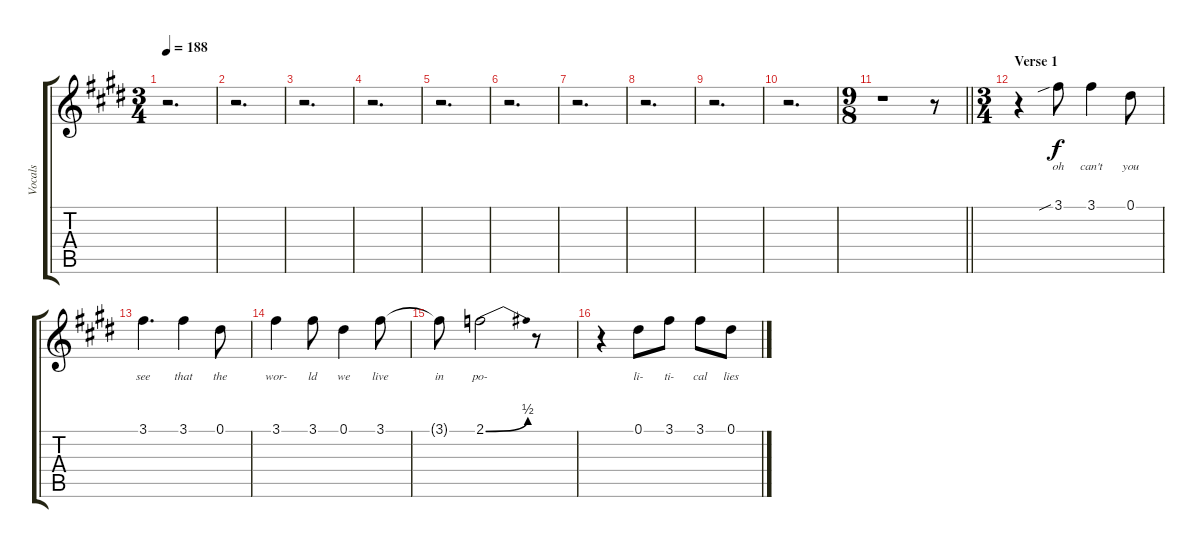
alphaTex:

\track ("Vocals" "Vocals") {instrument distortionguitar}
\staff {score tabs}
\tuning (Eb4 Bb3 Gb3 Db3 Ab2 Eb2) {hide}
\ts (3 4)
\tempo 188
\clef g2
\ks e
r.2{d dy fff} |
r.2{d} |
r.2{d} |
r.2{d} |
r.2{d} |
r.2{d} |
r.2{d} |
r.2{d} |
r.2{d} |
r.2{d} |
\ts (9 8)
\barLineRight lightlight
r.1 r.8 |
\ts (3 4)
\section ("" "Verse 1")
r.4 3.1{sib}.8{lyrics (0 "oh") lyrics (1 "") lyrics (2 "") lyrics (3 "") lyrics (4 "") dy f} 3.1.4{lyrics (0 "can't") lyrics (1 "") lyrics (2 "") lyrics (3 "") lyrics (4 "")} 0.1.8{lyrics (0 "you") lyrics (1 "") lyrics (2 "") lyrics (3 "") lyrics (4 "")} |
3.1.4{d lyrics (0 "see") lyrics (1 "") lyrics (2 "") lyrics (3 "") lyrics (4 "")} 3.1.4{lyrics (0 "that") lyrics (1 "") lyrics (2 "") lyrics (3 "") lyrics (4 "")} 0.1.8{lyrics (0 "the") lyrics (1 "") lyrics (2 "") lyrics (3 "") lyrics (4 "")} |
3.1.4{lyrics (0 "wor-") lyrics (1 "") lyrics (2 "") lyrics (3 "") lyrics (4 "")} 3.1.8{lyrics (0 "ld") lyrics (1 "") lyrics (2 "") lyrics (3 "") lyrics (4 "")} 0.1.4{lyrics (0 "we") lyrics (1 "") lyrics (2 "") lyrics (3 "") lyrics (4 "")} 3.1.8{lyrics (0 "live") lyrics (1 "") lyrics (2 "") lyrics (3 "") lyrics (4 "")} |
3.1{t}.8{lyrics (0 "in") lyrics (1 "") lyrics (2 "") lyrics (3 "") lyrics (4 "")} 2.1{be (bend 0 0 60 2)}.2{lyrics (0 "po-") lyrics (1 "") lyrics (2 "") lyrics (3 "") lyrics (4 "")} r.8 |
r.4 0.1.8{lyrics (0 "li-") lyrics (1 "") lyrics (2 "") lyrics (3 "") lyrics (4 "")} 3.1.8{lyrics (0 "ti-") lyrics (1 "") lyrics (2 "") lyrics (3 "") lyrics (4 "")} 3.1.8{lyrics (0 "cal") lyrics (1 "") lyrics (2 "") lyrics (3 "") lyrics (4 "")} 0.1.8{lyrics (0 "lies") lyrics (1 "") lyrics (2 "") lyrics (3 "") lyrics (4 "")}
